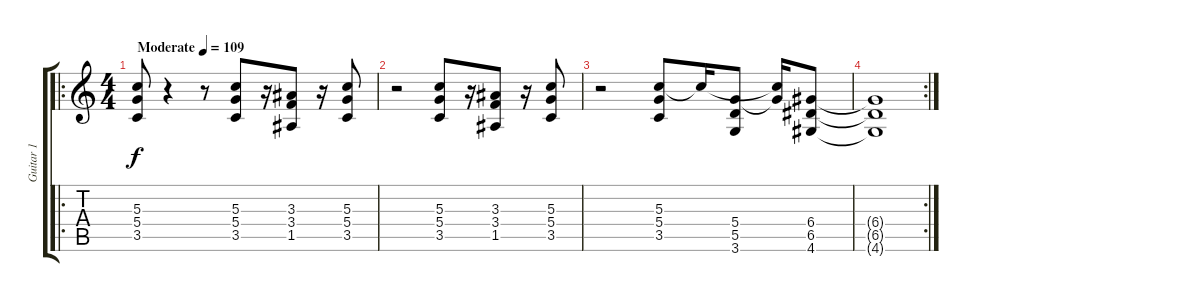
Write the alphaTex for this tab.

\track ("Guitar 1" "Guitar 1") {instrument distortionguitar}
\staff {score tabs}
\tuning (E4 B3 G3 D3 A2 E2) {hide}
\ro
\ts (4 4)
\tempo (109 "Moderate")
\clef g2
\ks c
(5.3 5.4 3.5).8{dy f instrument distortionguitar} r.4 r.8 (5.3 5.4 3.5).8 r.16 (3.3 3.4 1.5).8 r.16 (5.3 5.4 3.5).8 |
r.2 (5.3 5.4 3.5).8 r.16 (3.3 3.4 1.5).8 r.16 (5.3 5.4 3.5).8 |
r.2 (5.3 5.4 3.5).8 5.3{t}.16 (5.4 5.5 3.6).8 (5.3{t} 5.4{t}).16 (6.4 6.5 4.6).8 |
\rc 2
(6.4{t} 6.5{t} 4.6{t}).1
